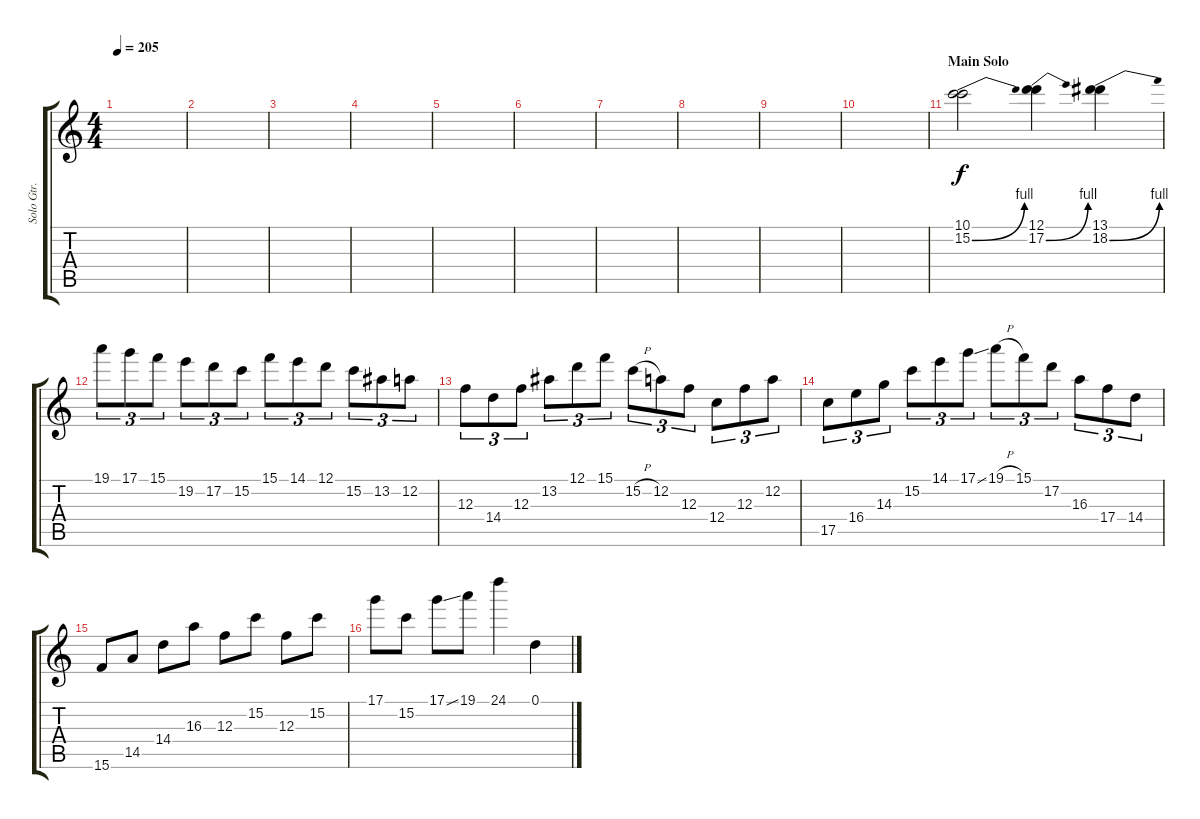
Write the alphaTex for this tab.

\track ("Solo Gtr." "Solo Gtr.") {instrument distortionguitar}
\staff {score tabs}
\tuning (D4 A3 F3 C3 G2 D2) {hide}
\ts (4 4)
\tempo 205
\clef g2
\ks c
|
|
|
|
|
|
|
|
|
|
\section ("" "Main Solo")
(10.1 15.2{be (bend 0 0 60 4)}).2{dy f} (12.1 17.2{be (bend 0 0 60 4)}).4 (13.1 18.2{be (bend 0 0 60 4)}).4 |
19.1.8{tu (3 2)} 17.1.8{tu (3 2)} 15.1.8{tu (3 2)} 19.2.8{tu (3 2)} 17.2.8{tu (3 2)} 15.2.8{tu (3 2)} 15.1.8{tu (3 2)} 14.1.8{tu (3 2)} 12.1.8{tu (3 2)} 15.2.8{tu (3 2)} 13.2.8{tu (3 2)} 12.2.8{tu (3 2)} |
12.3.8{tu (3 2)} 14.4.8{tu (3 2)} 12.3.8{tu (3 2)} 13.2.8{tu (3 2)} 12.1.8{tu (3 2)} 15.1.8{tu (3 2)} 15.2{h}.8{tu (3 2)} 12.2.8{tu (3 2)} 12.3.8{tu (3 2)} 12.4.8{tu (3 2)} 12.3.8{tu (3 2)} 12.2.8{tu (3 2)} |
17.5.8{tu (3 2)} 16.4.8{tu (3 2)} 14.3.8{tu (3 2)} 15.2.8{tu (3 2)} 14.1.8{tu (3 2)} 17.1{ss}.8{tu (3 2)} 19.1{h}.8{tu (3 2)} 15.1.8{tu (3 2)} 17.2.8{tu (3 2)} 16.3.8{tu (3 2)} 17.4.8{tu (3 2)} 14.4.8{tu (3 2)} |
15.6.8 14.5.8 14.4.8 16.3.8 12.3.8 15.2.8 12.3.8 15.2.8 |
17.1.8 15.2.8 17.1{ss}.8 19.1.8 24.1.4 0.1.4
